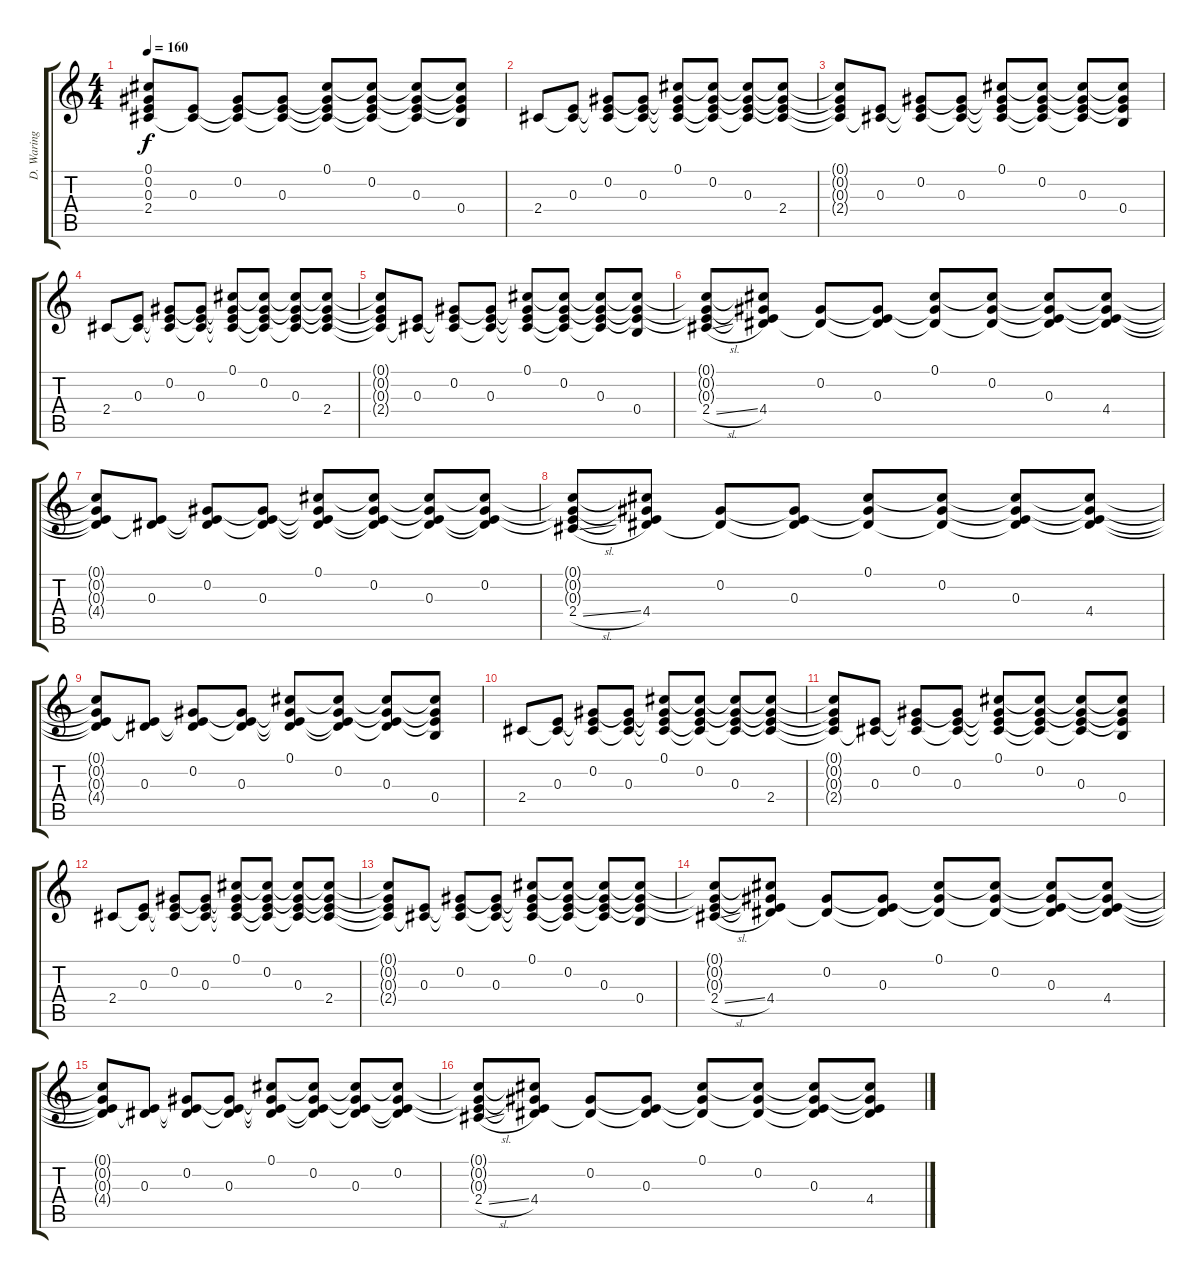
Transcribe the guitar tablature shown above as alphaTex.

\track ("D. Waring Gtr." "D. Waring ") {instrument distortionguitar}
\staff {score tabs}
\tuning (Db4 Ab3 E3 B2 Gb2 Db2) {hide}
\ts (4 4)
\tempo 160
\clef g2
\ks c
(0.1{t} 0.2{t} 0.3{t} 2.4{t}).8{dy f} (0.3 2.4{t}).8 (0.2 0.3{t} 2.4{t}).8 (0.2{t} 0.3 2.4{t}).8 (0.1 0.2{t} 0.3{t} 2.4{t}).8 (0.1{t} 0.2 0.3{t} 2.4{t}).8 (0.1{t} 0.2{t} 0.3 2.4{t}).8 (0.1{t} 0.2{t} 0.3{t} 0.4).8 |
2.4.8 (0.3 2.4{t}).8 (0.2 0.3{t} 2.4{t}).8 (0.2{t} 0.3 2.4{t}).8 (0.1 0.2{t} 0.3{t} 2.4{t}).8 (0.1{t} 0.2 0.3{t} 2.4{t}).8 (0.1{t} 0.2{t} 0.3 2.4{t}).8 (0.1{t} 0.2{t} 0.3{t} 2.4).8 |
(0.1{t} 0.2{t} 0.3{t} 2.4{t}).8 (0.3 2.4{t}).8 (0.2 0.3{t} 2.4{t}).8 (0.2{t} 0.3 2.4{t}).8 (0.1 0.2{t} 0.3{t} 2.4{t}).8 (0.1{t} 0.2 0.3{t} 2.4{t}).8 (0.1{t} 0.2{t} 0.3 2.4{t}).8 (0.1{t} 0.2{t} 0.3{t} 0.4).8 |
2.4.8 (0.3 2.4{t}).8 (0.2 0.3{t} 2.4{t}).8 (0.2{t} 0.3 2.4{t}).8 (0.1 0.2{t} 0.3{t} 2.4{t}).8 (0.1{t} 0.2 0.3{t} 2.4{t}).8 (0.1{t} 0.2{t} 0.3 2.4{t}).8 (0.1{t} 0.2{t} 0.3{t} 2.4).8 |
(0.1{t} 0.2{t} 0.3{t} 2.4{t}).8 (0.3 2.4{t}).8 (0.2 0.3{t} 2.4{t}).8 (0.2{t} 0.3 2.4{t}).8 (0.1 0.2{t} 0.3{t} 2.4{t}).8 (0.1{t} 0.2 0.3{t} 2.4{t}).8 (0.1{t} 0.2{t} 0.3 2.4{t}).8 (0.1{t} 0.2{t} 0.3{t} 0.4).8 |
(0.1{t} 0.2{t} 0.3{t} 2.4{sl}).8 (0.1{t} 0.2{t} 0.3{t} 4.4).8 (0.2 4.4{t}).8 (0.2{t} 0.3 4.4{t}).8 (0.1 0.2{t} 4.4{t}).8 (0.1{t} 0.2 4.4{t}).8 (0.1{t} 0.2{t} 0.3 4.4{t}).8 (0.1{t} 0.2{t} 0.3{t} 4.4).8 |
(0.1{t} 0.2{t} 0.3{t} 4.4{t}).8 (0.3 4.4{t}).8 (0.2 0.3{t} 4.4{t}).8 (0.2{t} 0.3 4.4{t}).8 (0.1 0.2{t} 0.3{t} 4.4{t}).8 (0.1{t} 0.2 0.3{t} 4.4{t}).8 (0.1{t} 0.2{t} 0.3 4.4{t}).8 (0.1{t} 0.2 0.3{t} 4.4{t}).8 |
(0.1{t} 0.2{t} 0.3{t} 2.4{sl}).8 (0.1{t} 0.2{t} 0.3{t} 4.4).8 (0.2 4.4{t}).8 (0.2{t} 0.3 4.4{t}).8 (0.1 0.2{t} 4.4{t}).8 (0.1{t} 0.2 4.4{t}).8 (0.1{t} 0.2{t} 0.3 4.4{t}).8 (0.1{t} 0.2{t} 0.3{t} 4.4).8 |
(0.1{t} 0.2{t} 0.3{t} 4.4{t}).8 (0.3 4.4{t}).8 (0.2 0.3{t} 4.4{t}).8 (0.2{t} 0.3 4.4{t}).8 (0.1 0.2{t} 0.3{t} 4.4{t}).8 (0.1{t} 0.2 0.3{t} 4.4{t}).8 (0.1{t} 0.2{t} 0.3 4.4{t}).8 (0.1{t} 0.2{t} 0.3{t} 0.4).8 |
2.4.8 (0.3 2.4{t}).8 (0.2 0.3{t} 2.4{t}).8 (0.2{t} 0.3 2.4{t}).8 (0.1 0.2{t} 0.3{t} 2.4{t}).8 (0.1{t} 0.2 0.3{t} 2.4{t}).8 (0.1{t} 0.2{t} 0.3 2.4{t}).8 (0.1{t} 0.2{t} 0.3{t} 2.4).8 |
(0.1{t} 0.2{t} 0.3{t} 2.4{t}).8 (0.3 2.4{t}).8 (0.2 0.3{t} 2.4{t}).8 (0.2{t} 0.3 2.4{t}).8 (0.1 0.2{t} 0.3{t} 2.4{t}).8 (0.1{t} 0.2 0.3{t} 2.4{t}).8 (0.1{t} 0.2{t} 0.3 2.4{t}).8 (0.1{t} 0.2{t} 0.3{t} 0.4).8 |
2.4.8 (0.3 2.4{t}).8 (0.2 0.3{t} 2.4{t}).8 (0.2{t} 0.3 2.4{t}).8 (0.1 0.2{t} 0.3{t} 2.4{t}).8 (0.1{t} 0.2 0.3{t} 2.4{t}).8 (0.1{t} 0.2{t} 0.3 2.4{t}).8 (0.1{t} 0.2{t} 0.3{t} 2.4).8 |
(0.1{t} 0.2{t} 0.3{t} 2.4{t}).8 (0.3 2.4{t}).8 (0.2 0.3{t} 2.4{t}).8 (0.2{t} 0.3 2.4{t}).8 (0.1 0.2{t} 0.3{t} 2.4{t}).8 (0.1{t} 0.2 0.3{t} 2.4{t}).8 (0.1{t} 0.2{t} 0.3 2.4{t}).8 (0.1{t} 0.2{t} 0.3{t} 0.4).8 |
(0.1{t} 0.2{t} 0.3{t} 2.4{sl}).8 (0.1{t} 0.2{t} 0.3{t} 4.4).8 (0.2 4.4{t}).8 (0.2{t} 0.3 4.4{t}).8 (0.1 0.2{t} 4.4{t}).8 (0.1{t} 0.2 4.4{t}).8 (0.1{t} 0.2{t} 0.3 4.4{t}).8 (0.1{t} 0.2{t} 0.3{t} 4.4).8 |
(0.1{t} 0.2{t} 0.3{t} 4.4{t}).8 (0.3 4.4{t}).8 (0.2 0.3{t} 4.4{t}).8 (0.2{t} 0.3 4.4{t}).8 (0.1 0.2{t} 0.3{t} 4.4{t}).8 (0.1{t} 0.2 0.3{t} 4.4{t}).8 (0.1{t} 0.2{t} 0.3 4.4{t}).8 (0.1{t} 0.2 0.3{t} 4.4{t}).8 |
(0.1{t} 0.2{t} 0.3{t} 2.4{sl}).8 (0.1{t} 0.2{t} 0.3{t} 4.4).8 (0.2 4.4{t}).8 (0.2{t} 0.3 4.4{t}).8 (0.1 0.2{t} 4.4{t}).8 (0.1{t} 0.2 4.4{t}).8 (0.1{t} 0.2{t} 0.3 4.4{t}).8 (0.1{t} 0.2{t} 0.3{t} 4.4).8
